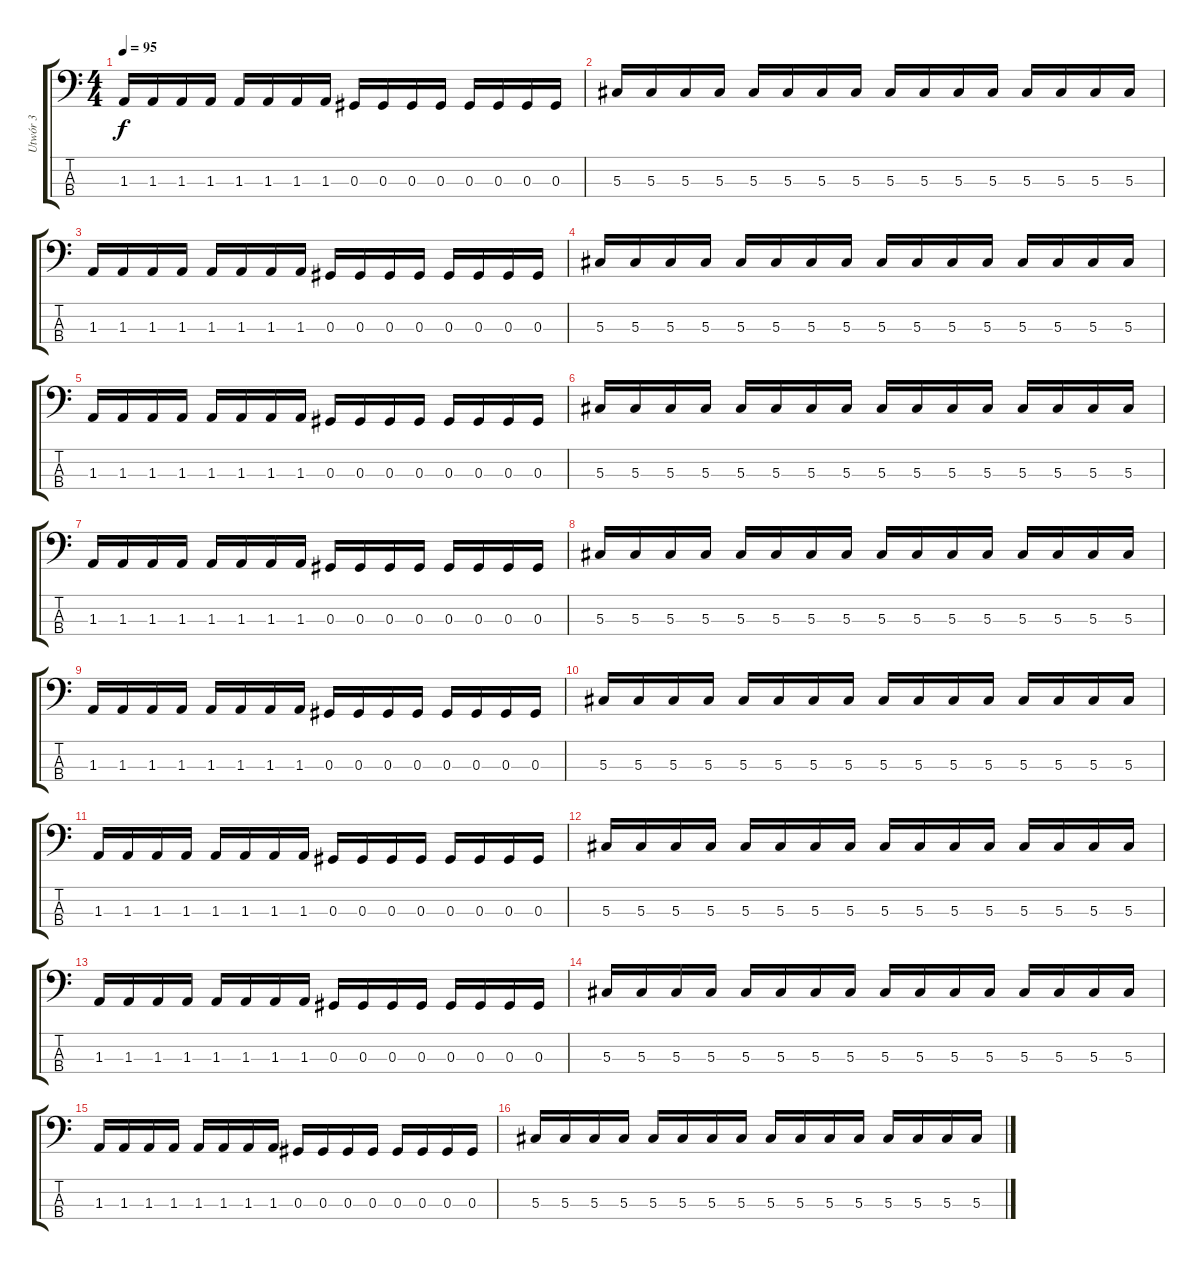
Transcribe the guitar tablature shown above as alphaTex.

\track ("Utwór 3" "Utwór 3") {instrument electricbassfinger}
\staff {score tabs}
\tuning (Gb2 Db2 Ab1 Eb1) {hide}
\ts (4 4)
\tempo 95
\clef f4
\ks c
1.3.16{dy f} 1.3.16 1.3.16 1.3.16 1.3.16 1.3.16 1.3.16 1.3.16 0.3.16 0.3.16 0.3.16 0.3.16 0.3.16 0.3.16 0.3.16 0.3.16 |
5.3.16 5.3.16 5.3.16 5.3.16 5.3.16 5.3.16 5.3.16 5.3.16 5.3.16 5.3.16 5.3.16 5.3.16 5.3.16 5.3.16 5.3.16 5.3.16 |
1.3.16 1.3.16 1.3.16 1.3.16 1.3.16 1.3.16 1.3.16 1.3.16 0.3.16 0.3.16 0.3.16 0.3.16 0.3.16 0.3.16 0.3.16 0.3.16 |
5.3.16 5.3.16 5.3.16 5.3.16 5.3.16 5.3.16 5.3.16 5.3.16 5.3.16 5.3.16 5.3.16 5.3.16 5.3.16 5.3.16 5.3.16 5.3.16 |
1.3.16 1.3.16 1.3.16 1.3.16 1.3.16 1.3.16 1.3.16 1.3.16 0.3.16 0.3.16 0.3.16 0.3.16 0.3.16 0.3.16 0.3.16 0.3.16 |
5.3.16 5.3.16 5.3.16 5.3.16 5.3.16 5.3.16 5.3.16 5.3.16 5.3.16 5.3.16 5.3.16 5.3.16 5.3.16 5.3.16 5.3.16 5.3.16 |
1.3.16 1.3.16 1.3.16 1.3.16 1.3.16 1.3.16 1.3.16 1.3.16 0.3.16 0.3.16 0.3.16 0.3.16 0.3.16 0.3.16 0.3.16 0.3.16 |
5.3.16 5.3.16 5.3.16 5.3.16 5.3.16 5.3.16 5.3.16 5.3.16 5.3.16 5.3.16 5.3.16 5.3.16 5.3.16 5.3.16 5.3.16 5.3.16 |
1.3.16 1.3.16 1.3.16 1.3.16 1.3.16 1.3.16 1.3.16 1.3.16 0.3.16 0.3.16 0.3.16 0.3.16 0.3.16 0.3.16 0.3.16 0.3.16 |
5.3.16 5.3.16 5.3.16 5.3.16 5.3.16 5.3.16 5.3.16 5.3.16 5.3.16 5.3.16 5.3.16 5.3.16 5.3.16 5.3.16 5.3.16 5.3.16 |
1.3.16 1.3.16 1.3.16 1.3.16 1.3.16 1.3.16 1.3.16 1.3.16 0.3.16 0.3.16 0.3.16 0.3.16 0.3.16 0.3.16 0.3.16 0.3.16 |
5.3.16 5.3.16 5.3.16 5.3.16 5.3.16 5.3.16 5.3.16 5.3.16 5.3.16 5.3.16 5.3.16 5.3.16 5.3.16 5.3.16 5.3.16 5.3.16 |
1.3.16 1.3.16 1.3.16 1.3.16 1.3.16 1.3.16 1.3.16 1.3.16 0.3.16 0.3.16 0.3.16 0.3.16 0.3.16 0.3.16 0.3.16 0.3.16 |
5.3.16 5.3.16 5.3.16 5.3.16 5.3.16 5.3.16 5.3.16 5.3.16 5.3.16 5.3.16 5.3.16 5.3.16 5.3.16 5.3.16 5.3.16 5.3.16 |
1.3.16 1.3.16 1.3.16 1.3.16 1.3.16 1.3.16 1.3.16 1.3.16 0.3.16 0.3.16 0.3.16 0.3.16 0.3.16 0.3.16 0.3.16 0.3.16 |
5.3.16 5.3.16 5.3.16 5.3.16 5.3.16 5.3.16 5.3.16 5.3.16 5.3.16 5.3.16 5.3.16 5.3.16 5.3.16 5.3.16 5.3.16 5.3.16
